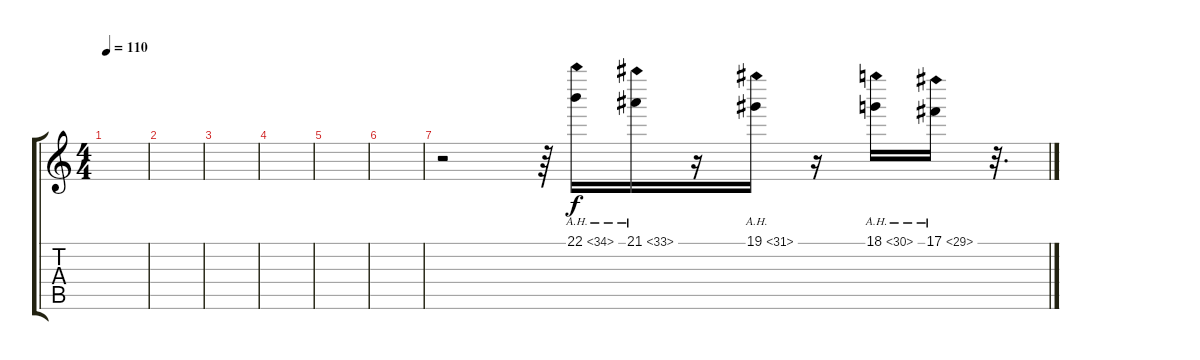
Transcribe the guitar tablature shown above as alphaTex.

\track "" {instrument electricguitarjazz}
\staff {score tabs}
\tuning (Db4 Ab3 E3 B2 Gb2 B1) {hide}
\ts (4 4)
\tempo 110
\clef g2
\ks c
|
|
|
|
|
|
r.2 r.64 22.1{ah 12}.16 21.1{ah 12}.16 r.16 19.1{ah 12}.16 r.16 18.1{ah 12}.16 17.1{ah 12}.16 r.32{d}
